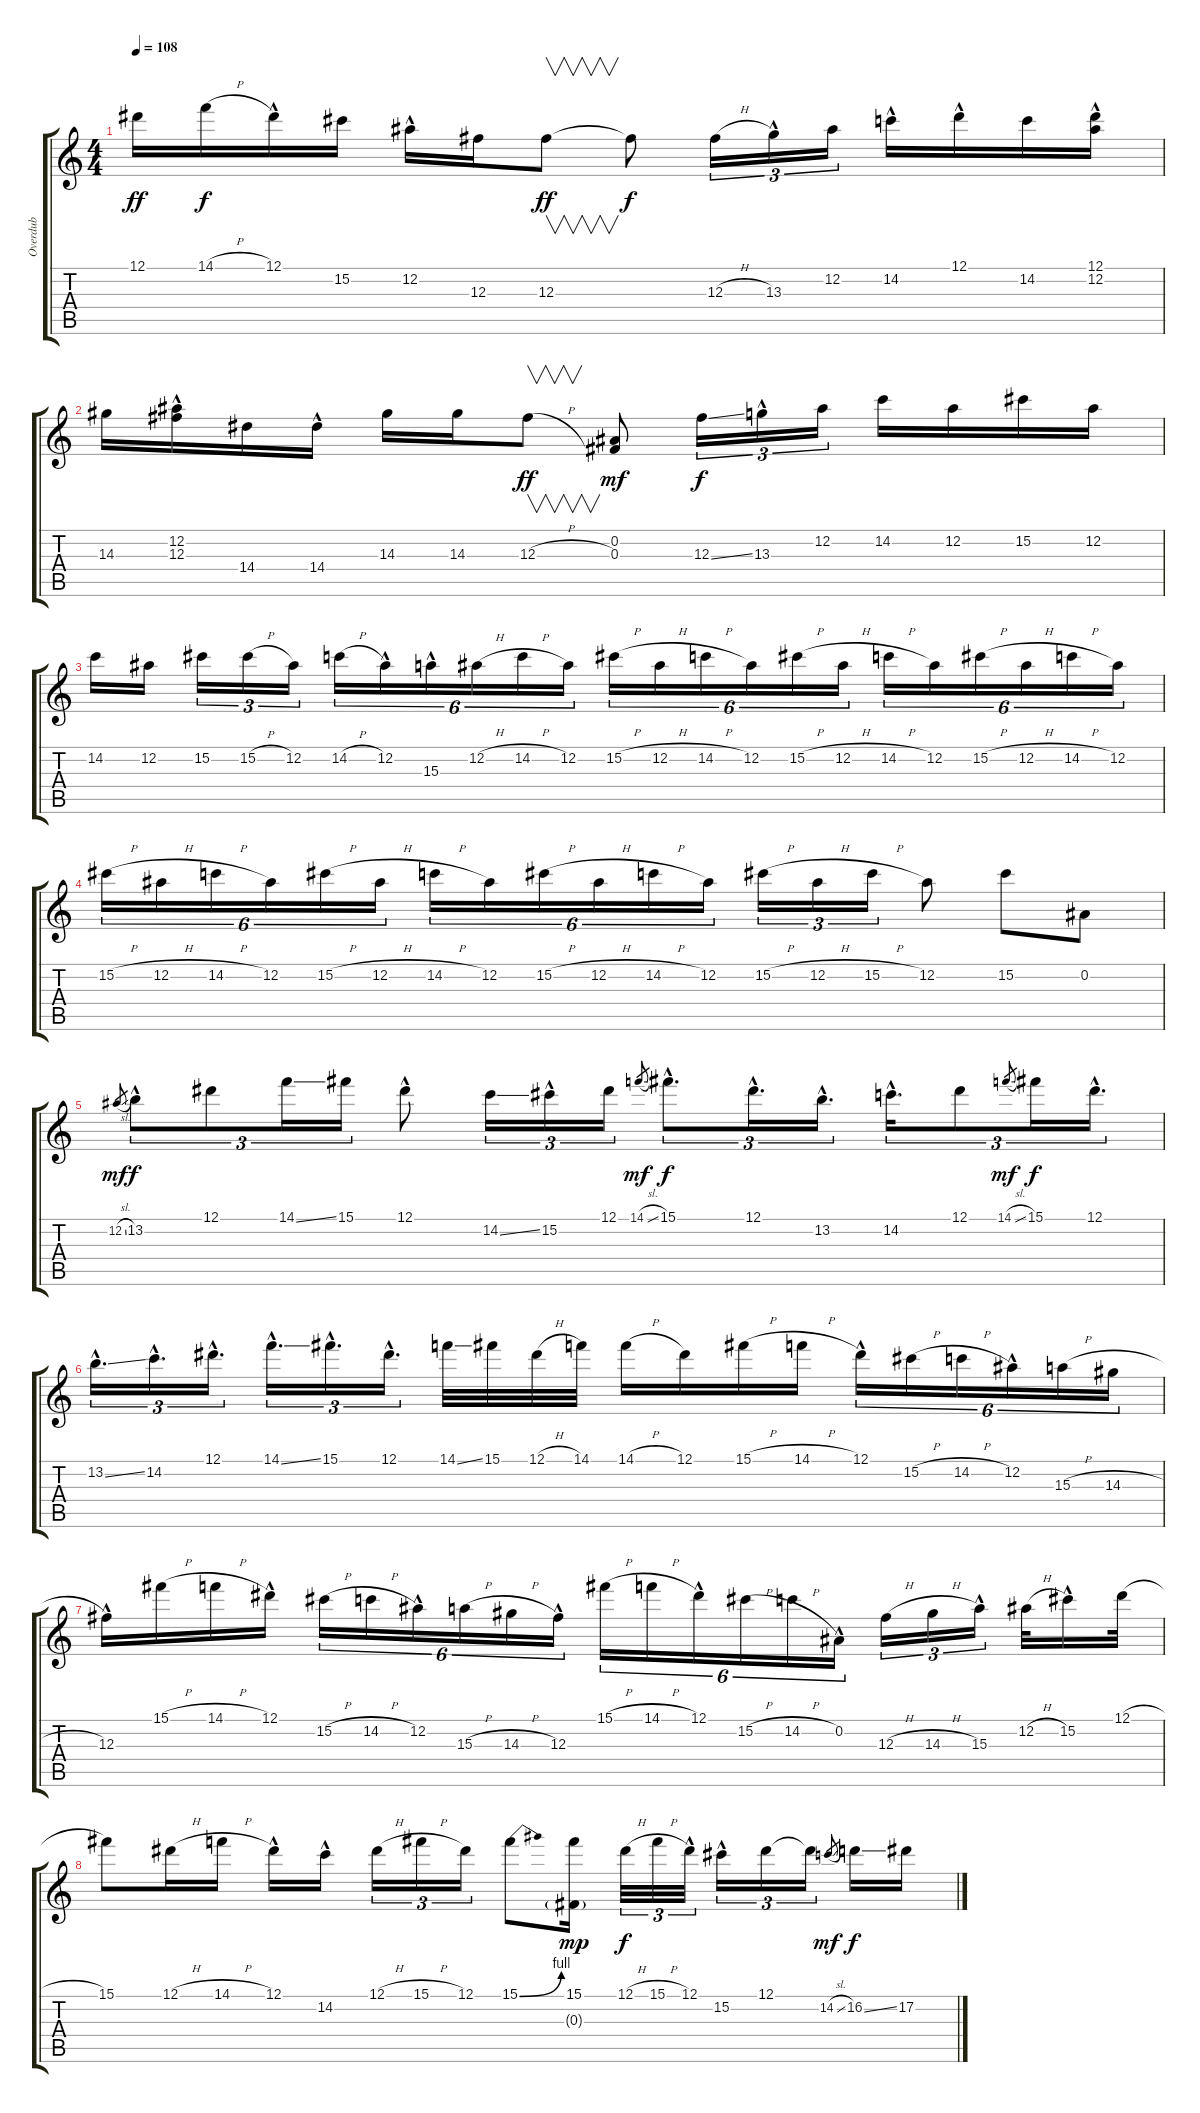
\track ("Overdub" "Overdub") {instrument fretlessbass}
\staff {score tabs}
\tuning (Eb4 Bb3 Gb3 Db3 Ab2 Eb2) {hide}
\ts (4 4)
\tempo 108
\clef g2
\ks c
12.1.16{dy ff} 14.1{h}.16{dy f} 12.1{hac}.16 15.2.16 12.2{hac}.16 12.3.16 12.3.8{v dy ff} 12.3{t}.8{dy f} 12.3{h}.16{tu (3 2)} 13.3{hac}.16{tu (3 2)} 12.2.16{tu (3 2)} 14.2{hac}.16 12.1{hac}.16 14.2.16 (12.1{hac} 12.2{hac}).16 |
14.3.16 (12.2{hac} 12.3{hac}).16 14.4.16 14.4{hac}.16 14.3.16 14.3.16 12.3{h}.8{v dy ff} (0.2 0.3).8{dy mf} 12.3{ss}.16{tu (3 2) dy f} 13.3{hac}.16{tu (3 2)} 12.2.16{tu (3 2)} 14.2.16 12.2.16 15.2.16 12.2.16 |
14.2.16 12.2.16 15.2.16{tu (3 2)} 15.2{h}.16{tu (3 2)} 12.2.16{tu (3 2)} 14.2{h}.16{tu (6 4)} 12.2{hac}.16{tu (6 4)} 15.3{hac}.16{tu (6 4)} 12.2{h}.16{tu (6 4)} 14.2{h}.16{tu (6 4)} 12.2.16{tu (6 4)} 15.2{h}.16{tu (6 4)} 12.2{h}.16{tu (6 4)} 14.2{h}.16{tu (6 4)} 12.2.16{tu (6 4)} 15.2{h}.16{tu (6 4)} 12.2{h}.16{tu (6 4)} 14.2{h}.16{tu (6 4)} 12.2.16{tu (6 4)} 15.2{h}.16{tu (6 4)} 12.2{h}.16{tu (6 4)} 14.2{h}.16{tu (6 4)} 12.2.16{tu (6 4)} |
15.2{h}.16{tu (6 4)} 12.2{h}.16{tu (6 4)} 14.2{h}.16{tu (6 4)} 12.2.16{tu (6 4)} 15.2{h}.16{tu (6 4)} 12.2{h}.16{tu (6 4)} 14.2{h}.16{tu (6 4)} 12.2.16{tu (6 4)} 15.2{h}.16{tu (6 4)} 12.2{h}.16{tu (6 4)} 14.2{h}.16{tu (6 4)} 12.2.16{tu (6 4)} 15.2{h}.16{tu (3 2)} 12.2{h}.16{tu (3 2)} 15.2{h}.16{tu (3 2)} 12.2.8 15.2.8 0.2.8 |
12.2{sl}.8{gr dy mf} 13.2{hac}.8{tu (3 2) dy f} 12.1.8{tu (3 2)} 14.1{ss}.16{tu (3 2)} 15.1.16{tu (3 2)} 12.1{hac}.8 14.2{ss}.16{tu (3 2)} 15.2{hac}.16{tu (3 2)} 12.1.16{tu (3 2)} 14.1{sl}.8{gr dy mf} 15.1{hac}.8{d tu (3 2) dy f} 12.1{hac}.16{d tu (3 2)} 13.2{hac}.16{d tu (3 2)} 14.2{hac}.16{d tu (3 2)} 12.1.8{tu (3 2)} 14.1{sl}.8{gr dy mf} 15.1.16{tu (3 2) dy f} 12.1{hac}.16{d tu (3 2)} |
13.2{ss hac}.16{d tu (3 2)} 14.2{hac}.16{d tu (3 2)} 12.1{hac}.16{d tu (3 2)} 14.1{ss hac}.16{d tu (3 2)} 15.1{hac}.16{d tu (3 2)} 12.1{hac}.16{d tu (3 2)} 14.1{ss}.32 15.1.32 12.1{h}.32 14.1.32 14.1{h}.16 12.1.16 15.1{h}.16 14.1{h}.16 12.1{hac}.16{tu (6 4)} 15.2{h}.16{tu (6 4)} 14.2{h}.16{tu (6 4)} 12.2{hac}.16{tu (6 4)} 15.3{h}.16{tu (6 4)} 14.3{h}.16{tu (6 4)} |
12.3{hac}.16 15.1{h}.16 14.1{h}.16 12.1{hac}.16 15.2{h}.16{tu (6 4)} 14.2{h}.16{tu (6 4)} 12.2{hac}.16{tu (6 4)} 15.3{h}.16{tu (6 4)} 14.3{h}.16{tu (6 4)} 12.3{hac}.16{tu (6 4)} 15.1{h}.16{tu (6 4)} 14.1{h}.16{tu (6 4)} 12.1{hac}.16{tu (6 4)} 15.2{h}.16{tu (6 4)} 14.2{h}.16{tu (6 4)} 0.2{hac}.16{tu (6 4)} 12.3{h}.16{tu (3 2)} 14.3{h}.16{tu (3 2)} 15.3{hac}.16{tu (3 2)} 12.2{h}.32 15.2{hac}.16 12.1{h}.32 |
15.1.8 12.1{h}.16 14.1{h}.16 12.1{hac}.16 14.2{hac}.16 12.1{h}.16{tu (3 2)} 15.1{h}.16{tu (3 2)} 12.1.16{tu (3 2)} 15.1{be (bend 0 0 60 4)}.8 (15.1 0.3{g}).16{dy mp} 12.1{h}.32{tu (3 2) dy f} 15.1{h}.32{tu (3 2)} 12.1{hac}.32{tu (3 2)} 15.2{hac}.16{tu (3 2)} 12.1.16{tu (3 2)} 12.1{t}.16{tu (3 2)} 14.2{sl}.8{gr dy mf} 16.2{ss}.16{dy f} 17.2.16
